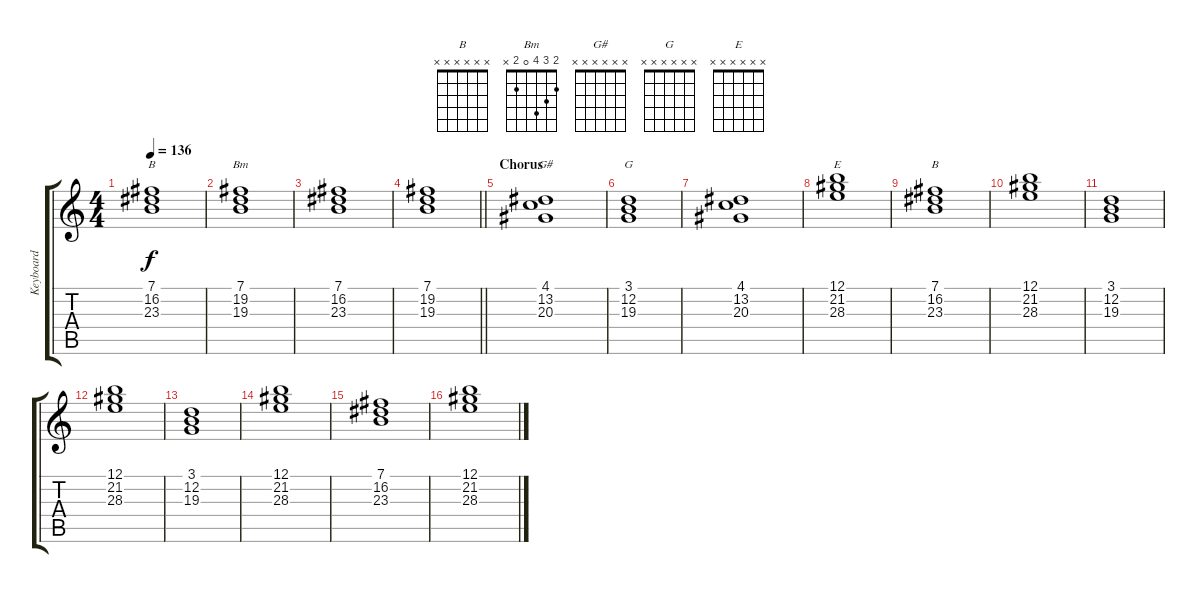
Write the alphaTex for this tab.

\track ("Keyboard" "Keyboard") {instrument drawbarorgan}
\staff {score tabs}
\tuning (E4 B3 G3 D3 A2 E2) {hide}
\chord ("B" 2 4 4 4 2 x) {barre 2}
\chord ("Bm" 2 3 4 0 2 x)
\chord ("G#" x x x x x x)
\chord ("G" x x x x x x)
\chord ("E" x x x x x x)
\chord ("B" x x x x x x)
\ts (4 4)
\tempo 136
\clef g2
\ks c
(7.1 16.2 23.3).1{ch "B" dy f} |
(7.1 19.2 19.3).1{ch "Bm"} |
(7.1 16.2 23.3).1 |
\barLineRight lightlight
(7.1 19.2 19.3).1 |
\section ("" "Chorus")
(4.1 13.2 20.3).1{ch "G#"} |
(3.1 12.2 19.3).1{ch "G"} |
(4.1 13.2 20.3).1 |
(12.1 21.2 28.3).1{ch "E"} |
(7.1 16.2 23.3).1{ch "B"} |
(12.1 21.2 28.3).1 |
(3.1 12.2 19.3).1 |
(12.1 21.2 28.3).1 |
(3.1 12.2 19.3).1 |
(12.1 21.2 28.3).1 |
(7.1 16.2 23.3).1 |
(12.1 21.2 28.3).1
